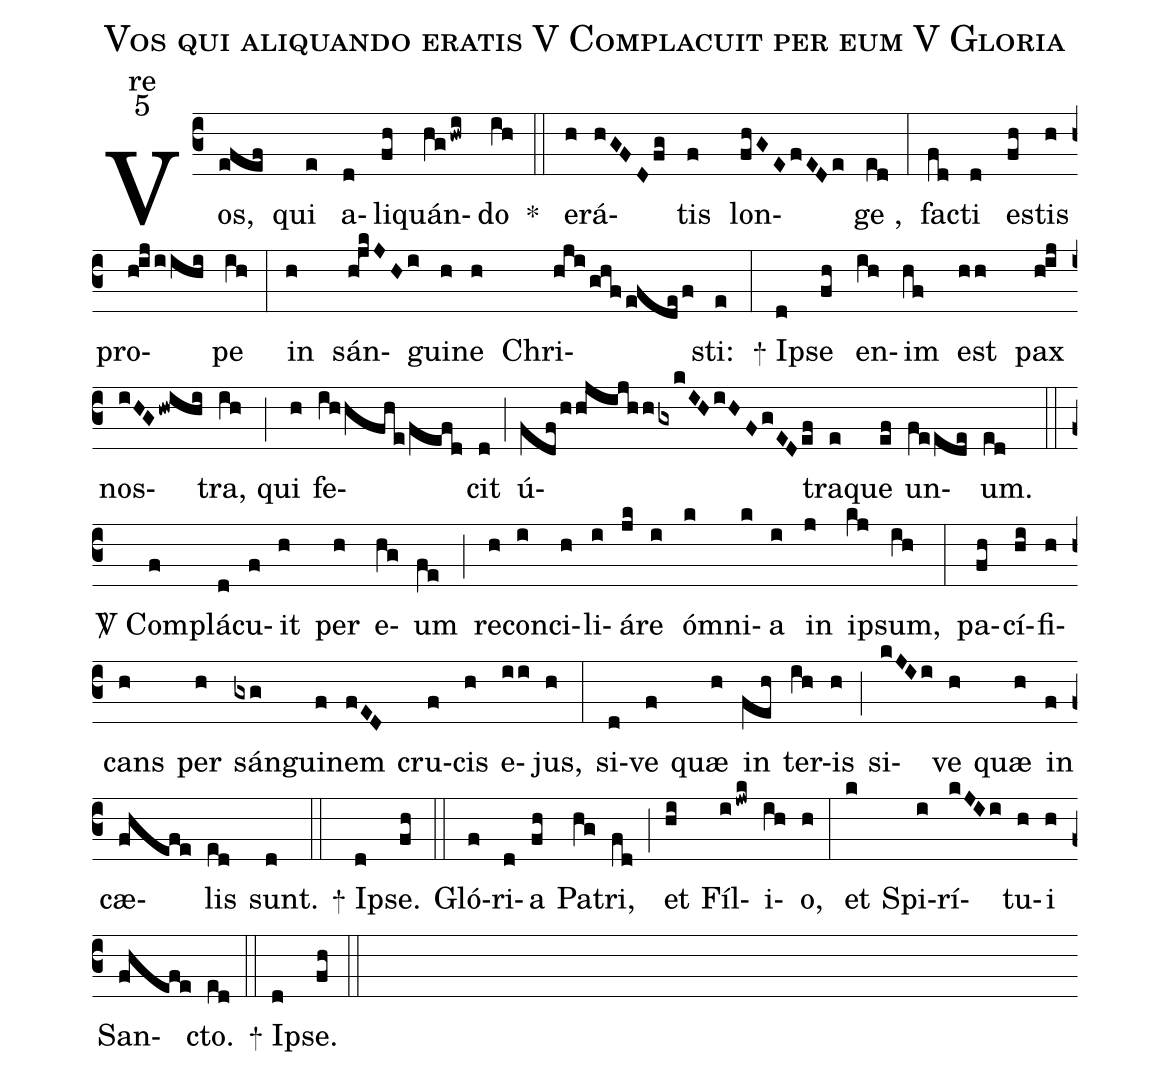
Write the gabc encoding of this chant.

name:Vos qui aliquando eratis V Complacuit per eum V Gloria;
office-part:re;
mode:5;
%%
mode:5;
%%
(c3) Vos,(efef) qui(e) a(d)li(fh)quán(hghwi)do(ih) <sp>*</sp> (::)
e(h)rá(hGFDfg)tis(f) lon(fhGEfEDe)ge(ed), (:)
fac(fd)ti(d) es(fh)tis(h) pro(hijiihi)pe(ih) (:)
in(h) sán(hjkJHi)gui(h)ne(h) Chri(hjighfefdef)sti:(e) (:)
<sp>+</sp> Ip(d)se(fh) en(ih)im(hf) est(hh) pax(hij) nos(iHGhwihi)tra,(ih) (;)
qui(h) fe(ihhfhefefd)cit(d) (;)
ú(fdfhhjijhhgxkIHiHFgEDef)tra(e)que(ef) un(feede)um.(ed) (::)
<sp>V/</sp> Com(f)plá(d)cu(f)it(h) per(h) e(hg)um(fe) (;)
re(h)con(i)ci(h)li(i)á(jk)re(i) óm(k)ni(k)a(i) in(j) ip(kj)sum,(ih) (:)
pa(fh)cí(hi)fi(h)cans(h) per(h) sán(gxg)gui(f)nem(fED) cru(f)cis(h) e(ii)jus,(h) (:)
si(d)ve(f) quæ(h) in(feh) ter(ih)is(h) (;)
si(kJIi)ve(h) quæ(h) in(f) cæ(fhefe)lis(ed) sunt.(d) (::)
<sp>+</sp> Ip(d)se.(fh) (::)
Gló(f)ri(d)a(fh) Pat(hg)ri,(fd) (;)
et(hi) Fíl(ijwk)i(ih)o,(h) (:)
et(k) Spi(i)rí(kJIi)tu(h)i(h) San(fhefe)cto.(ed) (::)
<sp>+</sp> Ip(d)se.(fh) (::)
